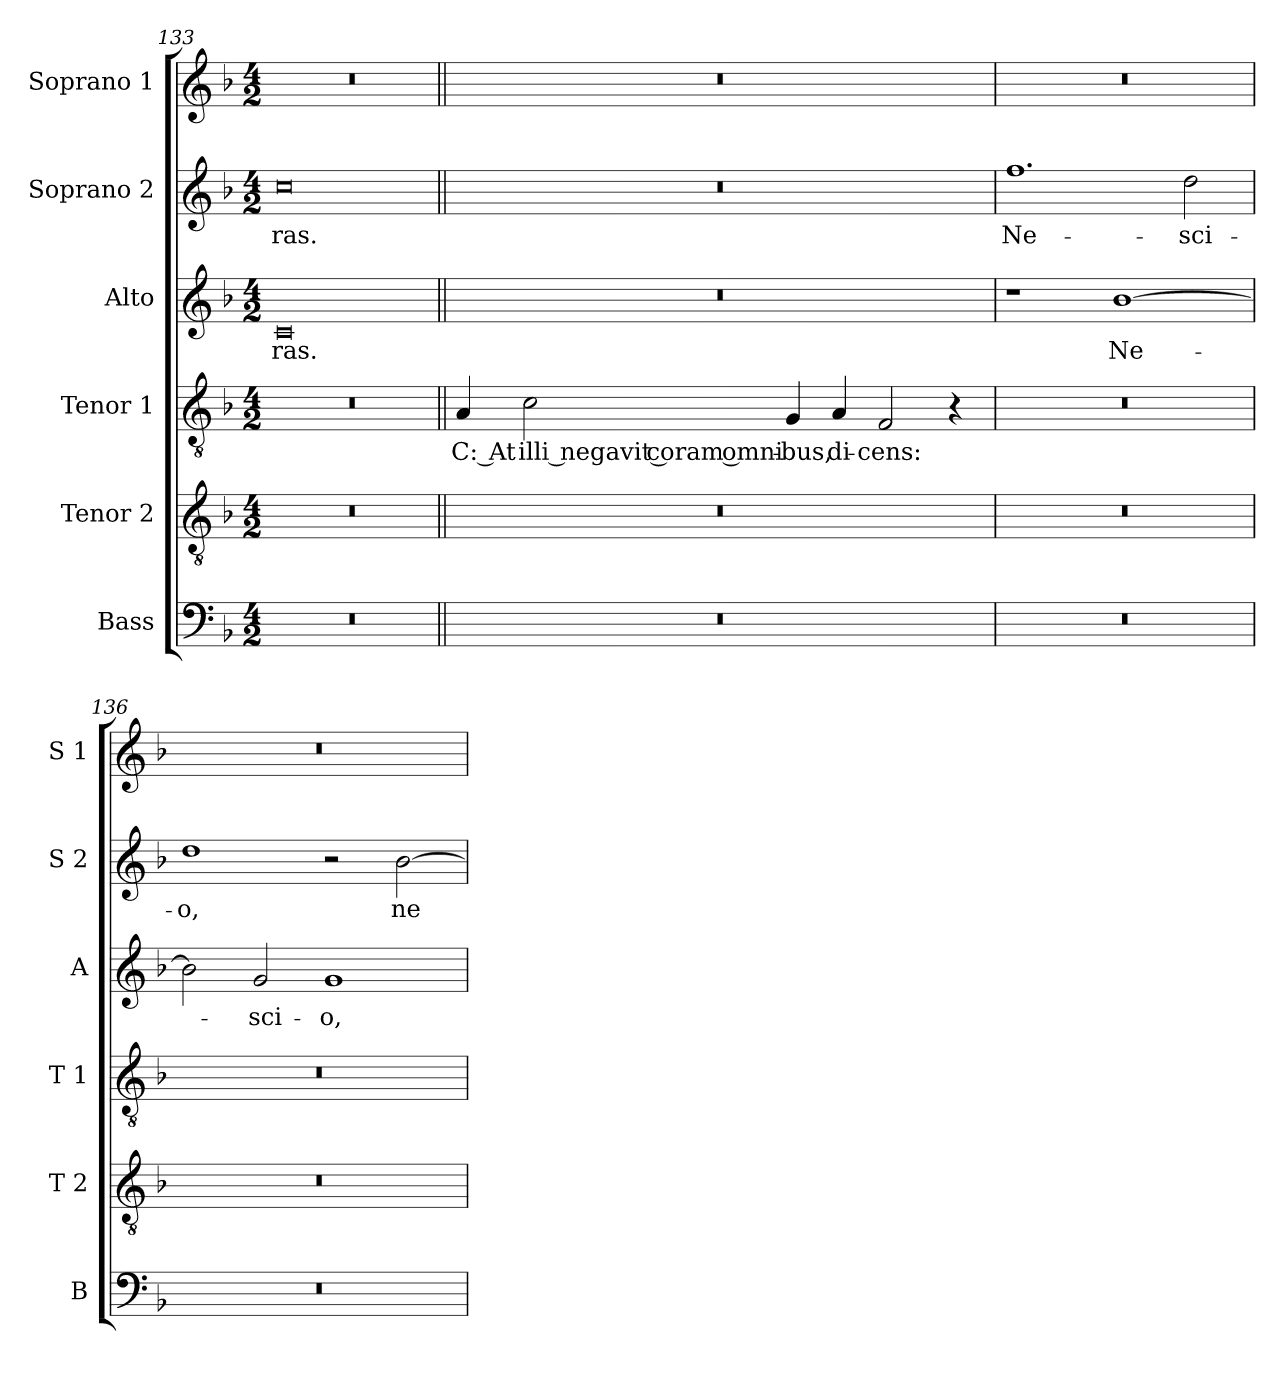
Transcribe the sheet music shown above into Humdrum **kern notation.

**kern	**kern	**kern	**text	**kern	**text	**kern	**text	**kern
*part6	*part5	*part4	*part4	*part3	*part3	*part2	*part2	*part1
*staff6	*staff5	*staff4	*staff4	*staff3	*staff3	*staff2	*staff2	*staff1
*I"Bass	*I"Tenor 2	*I"Tenor 1	*	*I"Alto	*	*I"Soprano 2	*	*I"Soprano 1
*I'B	*I'T 2	*I'T 1	*	*I'A	*	*I'S 2	*	*I'S 1
*clefF4	*clefGv2	*clefGv2	*	*clefG2	*	*clefG2	*	*clefG2
*k[b-]	*k[b-]	*k[b-]	*	*k[b-]	*	*k[b-]	*	*k[b-]
*F:	*F:	*F:	*	*F:	*	*F:	*	*F:
*M4/2	*M4/2	*M4/2	*	*M4/2	*	*M4/2	*	*M4/2
=133	=133	=133	=133	=133	=133	=133	=133	=133
!	!	!	!	!	!LO:LY:b	!	!	!
!	!	!	!	!	!	!	!LO:LY:b	!
0r	0r	0r	.	0c	-ras.	0cc	-ras.	0r
!!LO:LB:g=z
=134||	=134||	=134||	=134||	=134||	=134||	=134||	=134||	=134||
!	!	!	!LO:LY:b	!	!	!	!	!
0r	0r	4A/	C: At	0r	.	0r	.	0r
!	!	!	!LO:LY:b	!	!	!	!	!
.	.	2c\	illi negavit coram omni-	.	.	.	.	.
!	!	!	!LO:LY:b	!	!	!	!	!
.	.	4G/	-bus,	.	.	.	.	.
!	!	!	!LO:LY:b	!	!	!	!	!
.	.	4A/	di-	.	.	.	.	.
!	!	!	!LO:LY:b	!	!	!	!	!
.	.	2F/	-cens:	.	.	.	.	.
.	.	4r	.	.	.	.	.	.
=135	=135	=135	=135	=135	=135	=135	=135	=135
!	!	!	!	!	!	!	!LO:LY:b	!
0r	0r	0r	.	1r	.	1.ff	Ne-	0r
!	!	!	!	!	!LO:LY:b	!	!	!
.	.	.	.	[1b-	Ne-	.	.	.
!	!	!	!	!	!	!	!LO:LY:b	!
.	.	.	.	.	.	2dd\	-sci-	.
=136	=136	=136	=136	=136	=136	=136	=136	=136
!	!	!	!	!	!	!	!LO:LY:b	!
0r	0r	0r	.	2b-\]	.	1dd	-o,	0r
!	!	!	!	!	!LO:LY:b	!	!	!
.	.	.	.	2g/	-sci-	.	.	.
!	!	!	!	!	!LO:LY:b	!	!	!
.	.	.	.	1g	-o,	2r	.	.
!	!	!	!	!	!	!	!LO:LY:b	!
.	.	.	.	.	.	[2b-\	ne-	.
=	=	=	=	=	=	=	=	=
*-	*-	*-	*-	*-	*-	*-	*-	*-
